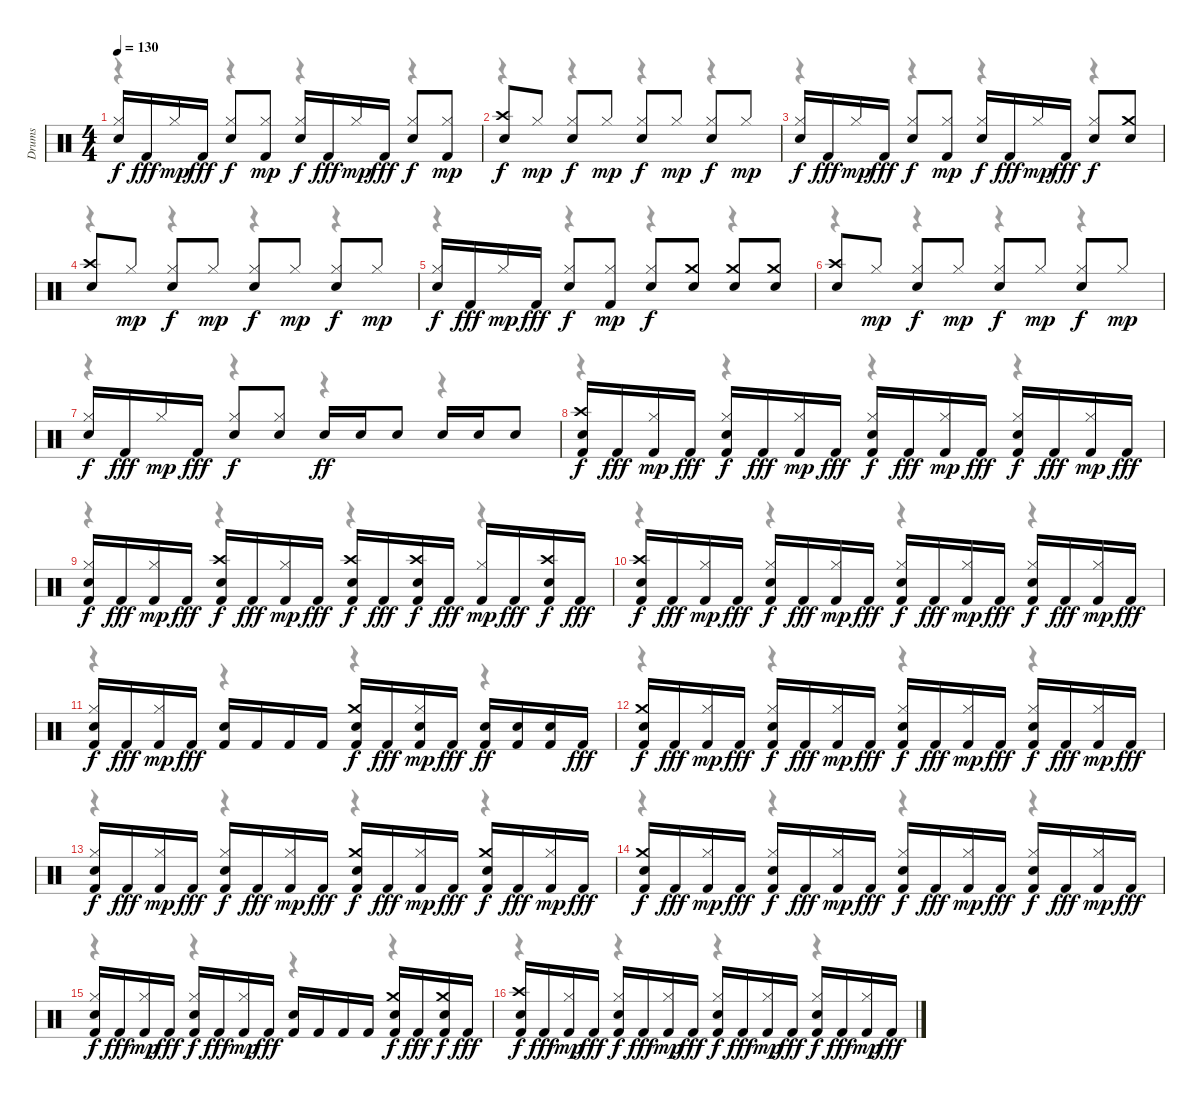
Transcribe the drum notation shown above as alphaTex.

\bracketExtendMode groupsimilarinstruments
\track ("Drumkit" "Drums") {instrument percussion}
\staff {score}
\articulation defaults
\voice
\ts (4 4)
\tempo 130
\clef neutral
\ks c
("Hi-Hat (closed)" "Snare (hit) 2").16{dy f} "Kick (hit) 2".16{dy fff} "Hi-Hat (closed)".16{dy mp} "Kick (hit) 2".16{dy fff} ("Hi-Hat (closed)" "Snare (hit) 2").8{dy f} ("Hi-Hat (closed)" "Kick (hit) 2").8{dy mp} ("Hi-Hat (closed)" "Snare (hit) 2").16{dy f} "Kick (hit) 2".16{dy fff} "Hi-Hat (closed)".16{dy mp} "Kick (hit) 2".16{dy fff} ("Hi-Hat (closed)" "Snare (hit) 2").8{dy f} ("Hi-Hat (closed)" "Kick (hit) 2").8{dy mp} |
("Crash high (hit)" "Snare (hit) 2").8{dy f} "Hi-Hat (closed)".8{dy mp} ("Hi-Hat (closed)" "Snare (hit) 2").8{dy f} "Hi-Hat (closed)".8{dy mp} ("Hi-Hat (closed)" "Snare (hit) 2").8{dy f} "Hi-Hat (closed)".8{dy mp} ("Hi-Hat (closed)" "Snare (hit) 2").8{dy f} "Hi-Hat (closed)".8{dy mp} |
("Hi-Hat (closed)" "Snare (hit) 2").16{dy f} "Kick (hit) 2".16{dy fff} "Hi-Hat (closed)".16{dy mp} "Kick (hit) 2".16{dy fff} ("Hi-Hat (closed)" "Snare (hit) 2").8{dy f} ("Hi-Hat (closed)" "Kick (hit) 2").8{dy mp} ("Hi-Hat (closed)" "Snare (hit) 2").16{dy f} "Kick (hit) 2".16{dy fff} "Hi-Hat (closed)".16{dy mp} "Kick (hit) 2".16{dy fff} ("Hi-Hat (closed)" "Snare (hit) 2").8{dy f} ("Crash medium (hit)" "Snare (hit) 2").8 |
("Crash high (hit)" "Snare (hit) 2").8 "Hi-Hat (closed)".8{dy mp} ("Hi-Hat (closed)" "Snare (hit) 2").8{dy f} "Hi-Hat (closed)".8{dy mp} ("Hi-Hat (closed)" "Snare (hit) 2").8{dy f} "Hi-Hat (closed)".8{dy mp} ("Hi-Hat (closed)" "Snare (hit) 2").8{dy f} "Hi-Hat (closed)".8{dy mp} |
("Hi-Hat (closed)" "Snare (hit) 2").16{dy f} "Kick (hit) 2".16{dy fff} "Hi-Hat (closed)".16{dy mp} "Kick (hit) 2".16{dy fff} ("Hi-Hat (closed)" "Snare (hit) 2").8{dy f} ("Hi-Hat (closed)" "Kick (hit) 2").8{dy mp} ("Hi-Hat (closed)" "Snare (hit) 2").8{dy f} ("Crash medium (hit)" "Snare (hit) 2").8 ("Crash medium (hit)" "Snare (hit) 2").8 ("Crash medium (hit)" "Snare (hit) 2").8 |
("Crash high (hit)" "Snare (hit) 2").8 "Hi-Hat (closed)".8{dy mp} ("Hi-Hat (closed)" "Snare (hit) 2").8{dy f} "Hi-Hat (closed)".8{dy mp} ("Hi-Hat (closed)" "Snare (hit) 2").8{dy f} "Hi-Hat (closed)".8{dy mp} ("Hi-Hat (closed)" "Snare (hit) 2").8{dy f} "Hi-Hat (closed)".8{dy mp} |
("Hi-Hat (closed)" "Snare (hit) 2").16{dy f} "Kick (hit) 2".16{dy fff} "Hi-Hat (closed)".16{dy mp} "Kick (hit) 2".16{dy fff} ("Hi-Hat (closed)" "Snare (hit) 2").8{dy f} ("Hi-Hat (closed)" "Snare (hit) 2").8 "Snare (hit) 2".16{dy ff} "Snare (hit) 2".16 "Snare (hit) 2".8 "Snare (hit) 2".16 "Snare (hit) 2".16 "Snare (hit) 2".8 |
("Crash high (hit)" "Snare (hit) 2" "Kick (hit) 2").16{dy f} "Kick (hit) 2".16{dy fff} ("Hi-Hat (closed)" "Kick (hit) 2").16{dy mp} "Kick (hit) 2".16{dy fff} ("Hi-Hat (closed)" "Snare (hit) 2" "Kick (hit) 2").16{dy f} "Kick (hit) 2".16{dy fff} ("Hi-Hat (closed)" "Kick (hit) 2").16{dy mp} "Kick (hit) 2".16{dy fff} ("Hi-Hat (closed)" "Snare (hit) 2" "Kick (hit) 2").16{dy f} "Kick (hit) 2".16{dy fff} ("Hi-Hat (closed)" "Kick (hit) 2").16{dy mp} "Kick (hit) 2".16{dy fff} ("Hi-Hat (closed)" "Snare (hit) 2" "Kick (hit) 2").16{dy f} "Kick (hit) 2".16{dy fff} ("Hi-Hat (closed)" "Kick (hit) 2").16{dy mp} "Kick (hit) 2".16{dy fff} |
("Hi-Hat (closed)" "Snare (hit) 2" "Kick (hit) 2").16{dy f} "Kick (hit) 2".16{dy fff} ("Hi-Hat (closed)" "Kick (hit) 2").16{dy mp} "Kick (hit) 2".16{dy fff} ("Crash high (hit)" "Snare (hit) 2" "Kick (hit) 2").16{dy f} "Kick (hit) 2".16{dy fff} ("Hi-Hat (closed)" "Kick (hit) 2").16{dy mp} "Kick (hit) 2".16{dy fff} ("Crash high (hit)" "Snare (hit) 2" "Kick (hit) 2").16{dy f} "Kick (hit) 2".16{dy fff} ("Crash high (hit)" "Snare (hit) 2" "Kick (hit) 2").16{dy f} "Kick (hit) 2".16{dy fff} ("Hi-Hat (closed)" "Kick (hit) 2").16{dy mp} "Kick (hit) 2".16{dy fff} ("Crash high (hit)" "Snare (hit) 2" "Kick (hit) 2").16{dy f} "Kick (hit) 2".16{dy fff} |
("Crash high (hit)" "Snare (hit) 2" "Kick (hit) 2").16{dy f} "Kick (hit) 2".16{dy fff} ("Hi-Hat (closed)" "Kick (hit) 2").16{dy mp} "Kick (hit) 2".16{dy fff} ("Hi-Hat (closed)" "Snare (hit) 2" "Kick (hit) 2").16{dy f} "Kick (hit) 2".16{dy fff} ("Hi-Hat (closed)" "Kick (hit) 2").16{dy mp} "Kick (hit) 2".16{dy fff} ("Hi-Hat (closed)" "Snare (hit) 2" "Kick (hit) 2").16{dy f} "Kick (hit) 2".16{dy fff} ("Hi-Hat (closed)" "Kick (hit) 2").16{dy mp} "Kick (hit) 2".16{dy fff} ("Hi-Hat (closed)" "Snare (hit) 2" "Kick (hit) 2").16{dy f} "Kick (hit) 2".16{dy fff} ("Hi-Hat (closed)" "Kick (hit) 2").16{dy mp} "Kick (hit) 2".16{dy fff} |
("Hi-Hat (closed)" "Snare (hit) 2" "Kick (hit) 2").16{dy f} "Kick (hit) 2".16{dy fff} ("Hi-Hat (closed)" "Kick (hit) 2").16{dy mp} "Kick (hit) 2".16{dy fff} ("Snare (hit) 2" "Kick (hit) 2").16 "Kick (hit) 2".16 "Kick (hit) 2".16 "Kick (hit) 2".16 ("Crash medium (hit)" "Snare (hit) 2" "Kick (hit) 2").16{dy f} "Kick (hit) 2".16{dy fff} ("Hi-Hat (closed)" "Snare (hit) 2" "Kick (hit) 2").16{dy mp} "Kick (hit) 2".16{dy fff} ("Snare (hit) 2" "Kick (hit) 2").16{dy ff} ("Snare (hit) 2" "Kick (hit) 2").16 ("Snare (hit) 2" "Kick (hit) 2").16 "Kick (hit) 2".16{dy fff} |
("Crash medium (hit)" "Snare (hit) 2" "Kick (hit) 2").16{dy f} "Kick (hit) 2".16{dy fff} ("Hi-Hat (closed)" "Kick (hit) 2").16{dy mp} "Kick (hit) 2".16{dy fff} ("Hi-Hat (closed)" "Snare (hit) 2" "Kick (hit) 2").16{dy f} "Kick (hit) 2".16{dy fff} ("Hi-Hat (closed)" "Kick (hit) 2").16{dy mp} "Kick (hit) 2".16{dy fff} ("Hi-Hat (closed)" "Snare (hit) 2" "Kick (hit) 2").16{dy f} "Kick (hit) 2".16{dy fff} ("Hi-Hat (closed)" "Kick (hit) 2").16{dy mp} "Kick (hit) 2".16{dy fff} ("Hi-Hat (closed)" "Snare (hit) 2" "Kick (hit) 2").16{dy f} "Kick (hit) 2".16{dy fff} ("Hi-Hat (closed)" "Kick (hit) 2").16{dy mp} "Kick (hit) 2".16{dy fff} |
("Hi-Hat (closed)" "Snare (hit) 2" "Kick (hit) 2").16{dy f} "Kick (hit) 2".16{dy fff} ("Hi-Hat (closed)" "Kick (hit) 2").16{dy mp} "Kick (hit) 2".16{dy fff} ("Hi-Hat (closed)" "Snare (hit) 2" "Kick (hit) 2").16{dy f} "Kick (hit) 2".16{dy fff} ("Hi-Hat (closed)" "Kick (hit) 2").16{dy mp} "Kick (hit) 2".16{dy fff} ("Crash medium (hit)" "Snare (hit) 2" "Kick (hit) 2").16{dy f} "Kick (hit) 2".16{dy fff} ("Hi-Hat (closed)" "Kick (hit) 2").16{dy mp} "Kick (hit) 2".16{dy fff} ("Crash medium (hit)" "Snare (hit) 2" "Kick (hit) 2").16{dy f} "Kick (hit) 2".16{dy fff} ("Hi-Hat (closed)" "Kick (hit) 2").16{dy mp} "Kick (hit) 2".16{dy fff} |
("Crash medium (hit)" "Snare (hit) 2" "Kick (hit) 2").16{dy f} "Kick (hit) 2".16{dy fff} ("Hi-Hat (closed)" "Kick (hit) 2").16{dy mp} "Kick (hit) 2".16{dy fff} ("Hi-Hat (closed)" "Snare (hit) 2" "Kick (hit) 2").16{dy f} "Kick (hit) 2".16{dy fff} ("Hi-Hat (closed)" "Kick (hit) 2").16{dy mp} "Kick (hit) 2".16{dy fff} ("Hi-Hat (closed)" "Snare (hit) 2" "Kick (hit) 2").16{dy f} "Kick (hit) 2".16{dy fff} ("Hi-Hat (closed)" "Kick (hit) 2").16{dy mp} "Kick (hit) 2".16{dy fff} ("Hi-Hat (closed)" "Snare (hit) 2" "Kick (hit) 2").16{dy f} "Kick (hit) 2".16{dy fff} ("Hi-Hat (closed)" "Kick (hit) 2").16{dy mp} "Kick (hit) 2".16{dy fff} |
("Hi-Hat (closed)" "Snare (hit) 2" "Kick (hit) 2").16{dy f} "Kick (hit) 2".16{dy fff} ("Hi-Hat (closed)" "Kick (hit) 2").16{dy mp} "Kick (hit) 2".16{dy fff} ("Hi-Hat (closed)" "Snare (hit) 2" "Kick (hit) 2").16{dy f} "Kick (hit) 2".16{dy fff} ("Hi-Hat (closed)" "Kick (hit) 2").16{dy mp} "Kick (hit) 2".16{dy fff} ("Snare (hit) 2" "Kick (hit) 2").16 "Kick (hit) 2".16 "Kick (hit) 2".16 "Kick (hit) 2".16 ("Crash medium (hit)" "Snare (hit) 2" "Kick (hit) 2").16{dy f} "Kick (hit) 2".16{dy fff} ("Crash medium (hit)" "Snare (hit) 2" "Kick (hit) 2").16{dy f} "Kick (hit) 2".16{dy fff} |
("Crash high (hit)" "Snare (hit) 2" "Kick (hit) 2").16{dy f} "Kick (hit) 2".16{dy fff} ("Hi-Hat (closed)" "Kick (hit) 2").16{dy mp} "Kick (hit) 2".16{dy fff} ("Hi-Hat (closed)" "Snare (hit) 2" "Kick (hit) 2").16{dy f} "Kick (hit) 2".16{dy fff} ("Hi-Hat (closed)" "Kick (hit) 2").16{dy mp} "Kick (hit) 2".16{dy fff} ("Hi-Hat (closed)" "Snare (hit) 2" "Kick (hit) 2").16{dy f} "Kick (hit) 2".16{dy fff} ("Hi-Hat (closed)" "Kick (hit) 2").16{dy mp} "Kick (hit) 2".16{dy fff} ("Hi-Hat (closed)" "Snare (hit) 2" "Kick (hit) 2").16{dy f} "Kick (hit) 2".16{dy fff} ("Hi-Hat (closed)" "Kick (hit) 2").16{dy mp} "Kick (hit) 2".16{dy fff}
\voice
\clef neutral
\ottava regular
\simile none
\ks c
r.4{dy mf} r.4 r.4 r.4 |
r.4 r.4 r.4 r.4 |
r.4 r.4 r.4 r.4 |
r.4 r.4 r.4 r.4 |
r.4 r.4 r.4 r.4 |
r.4 r.4 r.4 r.4 |
r.4 r.4 r.4 r.4 |
r.4 r.4 r.4 r.4 |
r.4 r.4 r.4 r.4 |
r.4 r.4 r.4 r.4 |
r.4 r.4 r.4 r.4 |
r.4 r.4 r.4 r.4 |
r.4 r.4 r.4 r.4 |
r.4 r.4 r.4 r.4 |
r.4 r.4 r.4 r.4 |
r.4 r.4 r.4 r.4
